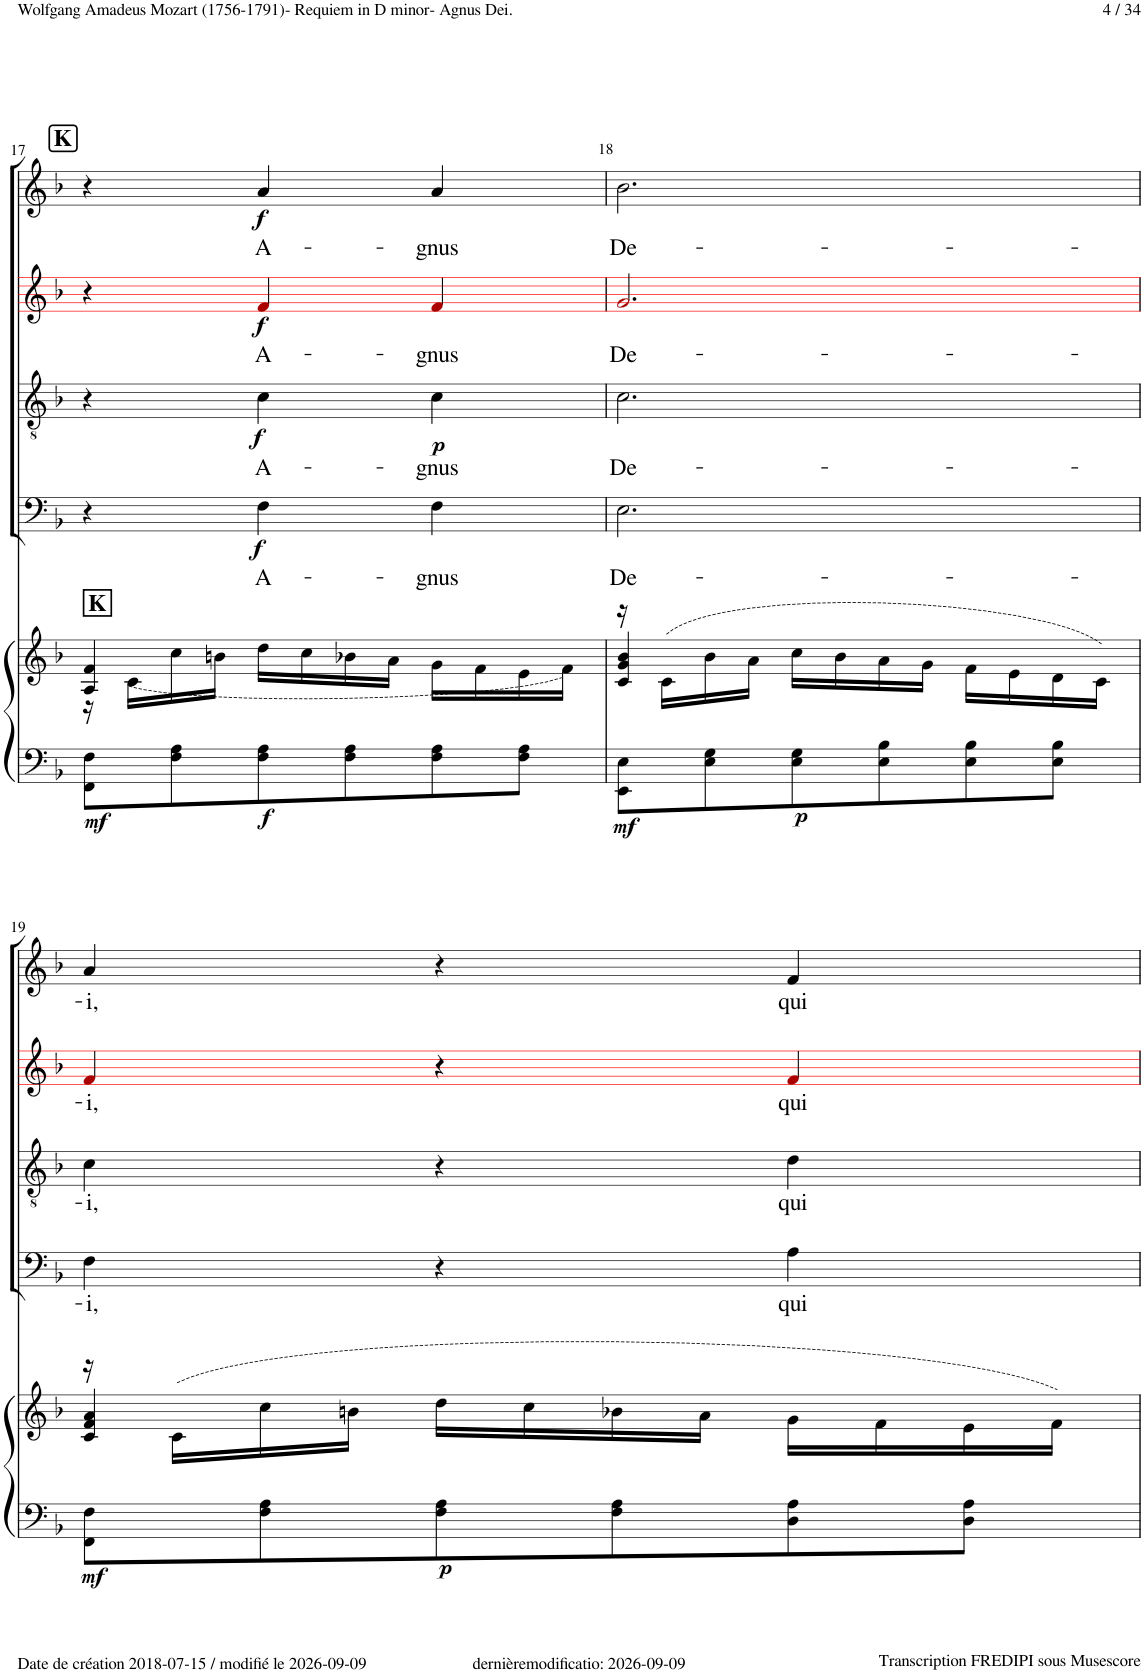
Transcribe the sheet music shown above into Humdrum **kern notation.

**kern	**kern	**dynam	**kern	**text	**dynam	**kern	**text	**dynam	**kern	**text	**dynam	**kern	**text	**dynam
*part5	*part5	*part5	*part4	*part4	*part4	*part3	*part3	*part3	*part2	*part2	*part2	*part1	*part1	*part1
*staff6	*staff5	*staff5/6	*staff4	*staff4	*staff4	*staff3	*staff3	*staff3	*staff2	*staff2	*staff2	*staff1	*staff1	*staff1
*I"Piano	*	*	*I"Bass	*	*	*I"Tenor	*	*	*I"Alto	*	*	*I"Soprano	*	*
*I'Pno	*	*	*	*	*	*	*	*	*	*	*	*	*	*
!!LO:PB:g=z
*clefF4	*clefG2	*	*clefF4	*	*	*clefGv2	*	*	*clefG2	*	*	*clefG2	*	*
*	*	*	*	*	*	*	*	*	*ITrd1c2	*	*	*	*	*
*k[b-]	*k[b-]	*	*k[b-]	*	*	*k[b-]	*	*	*k[b-]	*	*	*k[b-]	*	*
*M3/4	*M3/4	*	*M3/4	*	*	*M3/4	*	*	*M3/4	*	*	*M3/4	*	*
=17	=17	=17	=17	=17	=17	=17	=17	=17	=17	=17	=17	=17	=17	=17
*	*^	*	*	*	*	*	*	*	*	*	*	*	*	*
!	!LO:TX:a:B:t=K	!	!	!	!	!	!	!	!	!	!	!	!	!	!
!	!	!	!LO:DY:b=2	!	!	!	!	!	!	!	!	!	!	!	!
8FF\ 8F\L	4A/ 4f/	16r	mf	4r	.	.	4r	.	.	4r	.	.	4r	.	.
.	.	(16c\LL	.	.	.	.	.	.	.	.	.	.	.	.	.
8F\ 8A\	.	16cc\	.	.	.	.	.	.	.	.	.	.	.	.	.
.	.	16bn\JJ	.	.	.	.	.	.	.	.	.	.	.	.	.
!	!	!	!LO:DY:b=2	!	!LO:LY:b	!LO:DY:b	!	!LO:LY:b	!LO:DY:b	!	!LO:LY:b	!LO:DY:b	!	!LO:LY:b	!LO:DY:b
8F\ 8A\	2ryy	16dd\LL	f	4F!\	A-	f	4c!\	A-	f	4f!i/	A-	f	4a!/	A-	f
.	.	16cc\	.	.	.	.	.	.	.	.	.	.	.	.	.
8F\ 8A\	.	16b-X\	.	.	.	.	.	.	.	.	.	.	.	.	.
.	.	16a\JJ	.	.	.	.	.	.	.	.	.	.	.	.	.
!	!	!	!	!	!LO:LY:b	!	!	!LO:LY:b	!LO:DY:b	!	!LO:LY:b	!	!	!LO:LY:b	!
8F\ 8A\	.	16g\LL	.	4F!\	-gnus	.	4c!\	-gnus	p	4f!i/	-gnus	.	4a!/	-gnus	.
.	.	16f\	.	.	.	.	.	.	.	.	.	.	.	.	.
8F\ 8A\J	.	16e\	.	.	.	.	.	.	.	.	.	.	.	.	.
.	.	16f\JJ)	.	.	.	.	.	.	.	.	.	.	.	.	.
=18	=18	=18	=18	=18	=18	=18	=18	=18	=18	=18	=18	=18	=18	=18	=18
!	!	!	!LO:DY:b=2	!	!LO:LY:b	!	!	!LO:LY:b	!	!	!LO:LY:b	!	!	!LO:LY:b	!
8EE\ 8E\L	16r	4c/ 4g/ 4b-/	mf	2.E!\	De-	.	2.c!\	De-	.	2.g!i/	De-	.	2.b-!\	De-	.
.	(16c\LL	.	.	.	.	.	.	.	.	.	.	.	.	.	.
8E\ 8G\	16b-\	.	.	.	.	.	.	.	.	.	.	.	.	.	.
.	16a\JJ	.	.	.	.	.	.	.	.	.	.	.	.	.	.
!	!	!	!LO:DY:b=2	!	!	!	!	!	!	!	!	!	!	!	!
8E\ 8G\	16cc\LL	2ryy	p	.	.	.	.	.	.	.	.	.	.	.	.
.	16b-\	.	.	.	.	.	.	.	.	.	.	.	.	.	.
8E\ 8B-\	16a\	.	.	.	.	.	.	.	.	.	.	.	.	.	.
.	16g\JJ	.	.	.	.	.	.	.	.	.	.	.	.	.	.
8E\ 8B-\	16f\LL	.	.	.	.	.	.	.	.	.	.	.	.	.	.
.	16e\	.	.	.	.	.	.	.	.	.	.	.	.	.	.
8E\ 8B-\J	16d\	.	.	.	.	.	.	.	.	.	.	.	.	.	.
.	16c\JJ)	.	.	.	.	.	.	.	.	.	.	.	.	.	.
!!LO:LB:g=z
=19	=19	=19	=19	=19	=19	=19	=19	=19	=19	=19	=19	=19	=19	=19	=19
!	!	!	!LO:DY:b=2	!	!LO:LY:b	!	!	!LO:LY:b	!	!	!LO:LY:b	!	!	!LO:LY:b	!
8FF\ 8F\L	16r	4c/ 4f/ 4a/	mf	4F!\	-i,	.	4c!\	-i,	.	4f!i/	-i,	.	4a!/	-i,	.
.	(16c\LL	.	.	.	.	.	.	.	.	.	.	.	.	.	.
8F\ 8A\	16cc\	.	.	.	.	.	.	.	.	.	.	.	.	.	.
.	16bn\JJ	.	.	.	.	.	.	.	.	.	.	.	.	.	.
!	!	!	!LO:DY:b=2	!	!	!	!	!	!	!	!	!	!	!	!
8F\ 8A\	16dd\LL	2ryy	p	4r	.	.	4r	.	.	4r	.	.	4r	.	.
.	16cc\	.	.	.	.	.	.	.	.	.	.	.	.	.	.
8F\ 8A\	16b-X\	.	.	.	.	.	.	.	.	.	.	.	.	.	.
.	16a\JJ	.	.	.	.	.	.	.	.	.	.	.	.	.	.
!	!	!	!	!	!LO:LY:b	!	!	!LO:LY:b	!	!	!LO:LY:b	!	!	!LO:LY:b	!
8D\ 8A\	16g\LL	.	.	4A!\	qui	.	4d!\	qui	.	4f!i/	qui	.	4f!/	qui	.
.	16f\	.	.	.	.	.	.	.	.	.	.	.	.	.	.
8D\ 8A\J	16e\	.	.	.	.	.	.	.	.	.	.	.	.	.	.
.	16f\JJ)	.	.	.	.	.	.	.	.	.	.	.	.	.	.
*	*v	*v	*	*	*	*	*	*	*	*	*	*	*	*	*
=	=	=	=	=	=	=	=	=	=	=	=	=	=	=
*-	*-	*-	*-	*-	*-	*-	*-	*-	*-	*-	*-	*-	*-	*-
